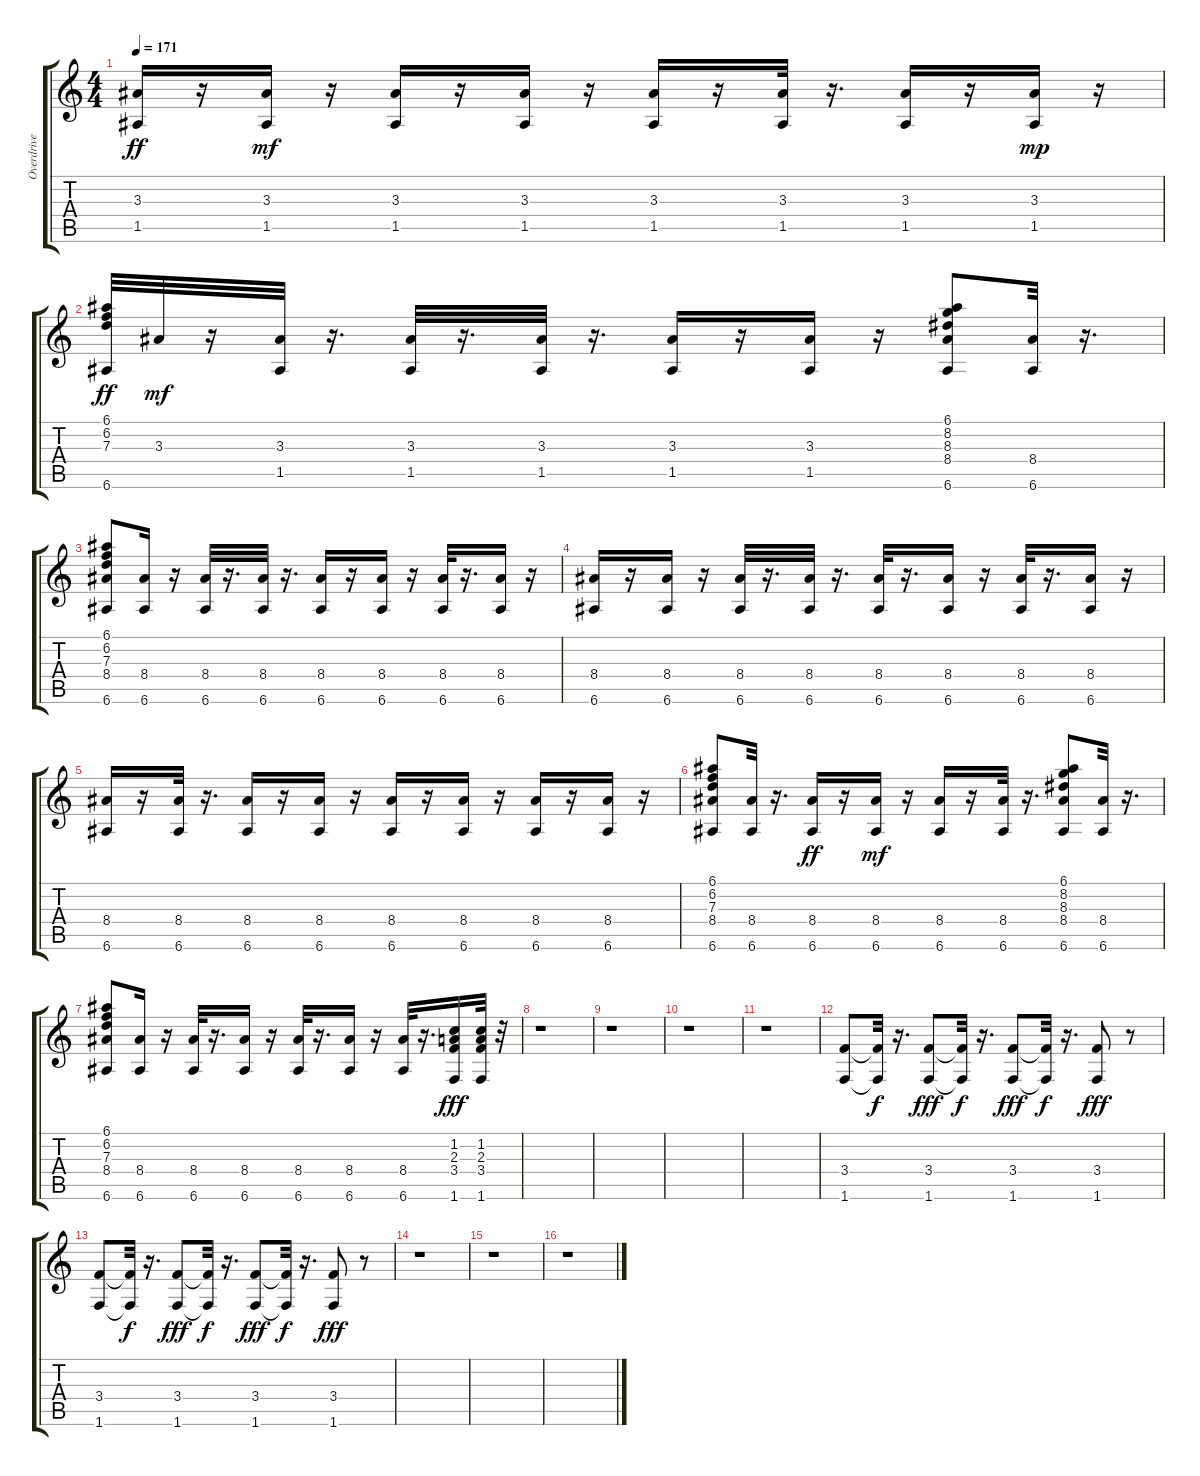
\track ("Overdrive" "Overdrive") {instrument overdrivenguitar}
\staff {score tabs}
\tuning (E4 B3 G3 D3 A2 E2) {hide}
\ts (4 4)
\tempo 171
\clef g2
\ks c
(3.3 1.5).16{dy ff} r.16 (3.3 1.5).16{dy mf} r.16 (3.3 1.5).16 r.16 (3.3 1.5).16 r.16 (3.3 1.5).16 r.16 (3.3 1.5).32 r.16{d} (3.3 1.5).16 r.16 (3.3 1.5).16{dy mp} r.16 |
(6.1 6.2 7.3 6.6).32{dy ff} 3.3.32{dy mf} r.16 (3.3 1.5).32 r.16{d} (3.3 1.5).32 r.16{d} (3.3 1.5).32 r.16{d} (3.3 1.5).16 r.16 (3.3 1.5).16 r.16 (6.1 8.2 8.3 8.4 6.6).8 (8.4 6.6).32 r.16{d} |
(6.1 6.2 7.3 8.4 6.6).8 (8.4 6.6).16 r.16 (8.4 6.6).32 r.16{d} (8.4 6.6).32 r.16{d} (8.4 6.6).16 r.16 (8.4 6.6).16 r.16 (8.4 6.6).32 r.16{d} (8.4 6.6).16 r.16 |
(8.4 6.6).16 r.16 (8.4 6.6).16 r.16 (8.4 6.6).32 r.16{d} (8.4 6.6).32 r.16{d} (8.4 6.6).32 r.16{d} (8.4 6.6).16 r.16 (8.4 6.6).32 r.16{d} (8.4 6.6).16 r.16 |
(8.4 6.6).16 r.16 (8.4 6.6).32 r.16{d} (8.4 6.6).16 r.16 (8.4 6.6).16 r.16 (8.4 6.6).16 r.16 (8.4 6.6).16 r.16 (8.4 6.6).16 r.16 (8.4 6.6).16 r.16 |
(6.1 6.2 7.3 8.4 6.6).8 (8.4 6.6).32 r.16{d} (8.4 6.6).16{dy ff} r.16 (8.4 6.6).16{dy mf} r.16 (8.4 6.6).16 r.16 (8.4 6.6).32 r.16{d} (6.1 8.2 8.3 8.4 6.6).8 (8.4 6.6).32 r.16{d} |
(6.1 6.2 7.3 8.4 6.6).8 (8.4 6.6).16 r.16 (8.4 6.6).32 r.16{d} (8.4 6.6).16 r.16 (8.4 6.6).32 r.16{d} (8.4 6.6).16 r.16 (8.4 6.6).32 r.16{d} (1.2 2.3 3.4 1.6).16{dy fff} (1.2 2.3 3.4 1.6).32 r.32 |
r.1 |
r.1 |
r.1 |
r.1 |
(3.4 1.6).8 (3.4{t} 1.6{t}).32{dy f} r.16{d} (3.4 1.6).8{dy fff} (3.4{t} 1.6{t}).32{dy f} r.16{d} (3.4 1.6).8{dy fff} (3.4{t} 1.6{t}).32{dy f} r.16{d} (3.4 1.6).8{dy fff} r.8 |
(3.4 1.6).8 (3.4{t} 1.6{t}).32{dy f} r.16{d} (3.4 1.6).8{dy fff} (3.4{t} 1.6{t}).32{dy f} r.16{d} (3.4 1.6).8{dy fff} (3.4{t} 1.6{t}).32{dy f} r.16{d} (3.4 1.6).8{dy fff} r.8 |
r.1 |
r.1 |
r.1
